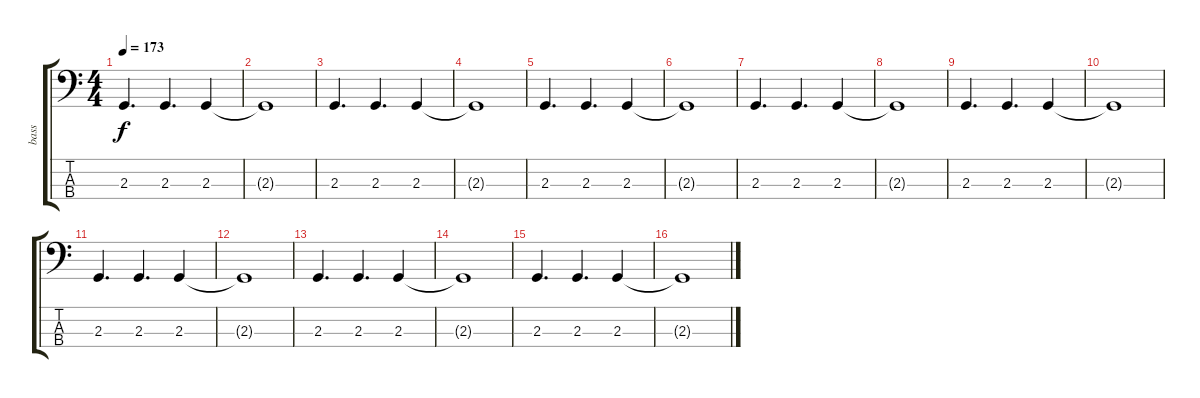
\track ("bass" "bass") {instrument electricbasspick}
\staff {score tabs}
\tuning (Eb2 Bb1 F1 Bb0) {hide}
\ts (4 4)
\tempo 173
\clef f4
\ks c
2.3.4{d dy f} 2.3.4{d} 2.3.4 |
2.3{t}.1 |
2.3.4{d} 2.3.4{d} 2.3.4 |
2.3{t}.1 |
2.3.4{d} 2.3.4{d} 2.3.4 |
2.3{t}.1 |
2.3.4{d} 2.3.4{d} 2.3.4 |
2.3{t}.1 |
2.3.4{d} 2.3.4{d} 2.3.4 |
2.3{t}.1 |
2.3.4{d} 2.3.4{d} 2.3.4 |
2.3{t}.1 |
2.3.4{d} 2.3.4{d} 2.3.4 |
2.3{t}.1 |
2.3.4{d} 2.3.4{d} 2.3.4 |
2.3{t}.1
